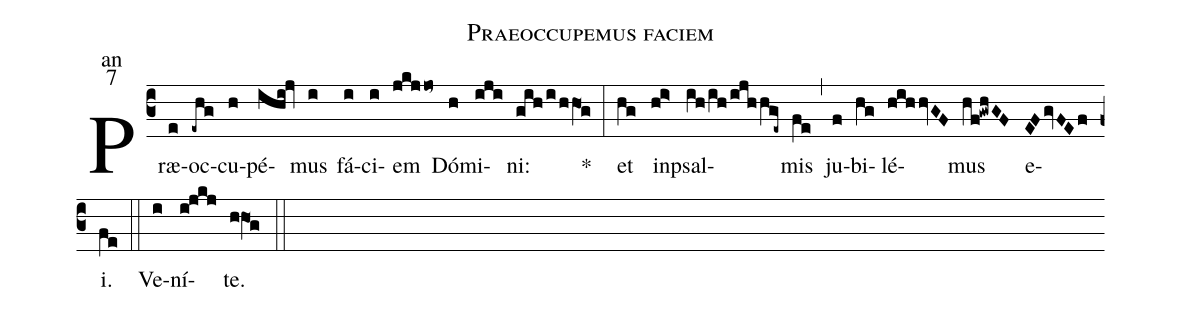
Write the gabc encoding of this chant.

name:Praeoccupemus faciem;
office-part:an;
mode:7;
%%
(c3)Præ(e)oc(-ehg)cu(h)pé(ihi!jv)mus(i) fá(i)ci(i)em(jkjjo~) Dó(h)mi(iji)ni:(gih/i/hhO1@g) *(:) et(hg) in(hi>)psal(ih/ih/ijh/hV@ge~)mis(fe) (,) ju(f)bi(hg)lé(hihhvGF)mus(hf!gwhGF) e(EFgvFEf)i.(fe) (::)
Ve(i)ní(i!jkj)te.(h/0hO1g) (::)
